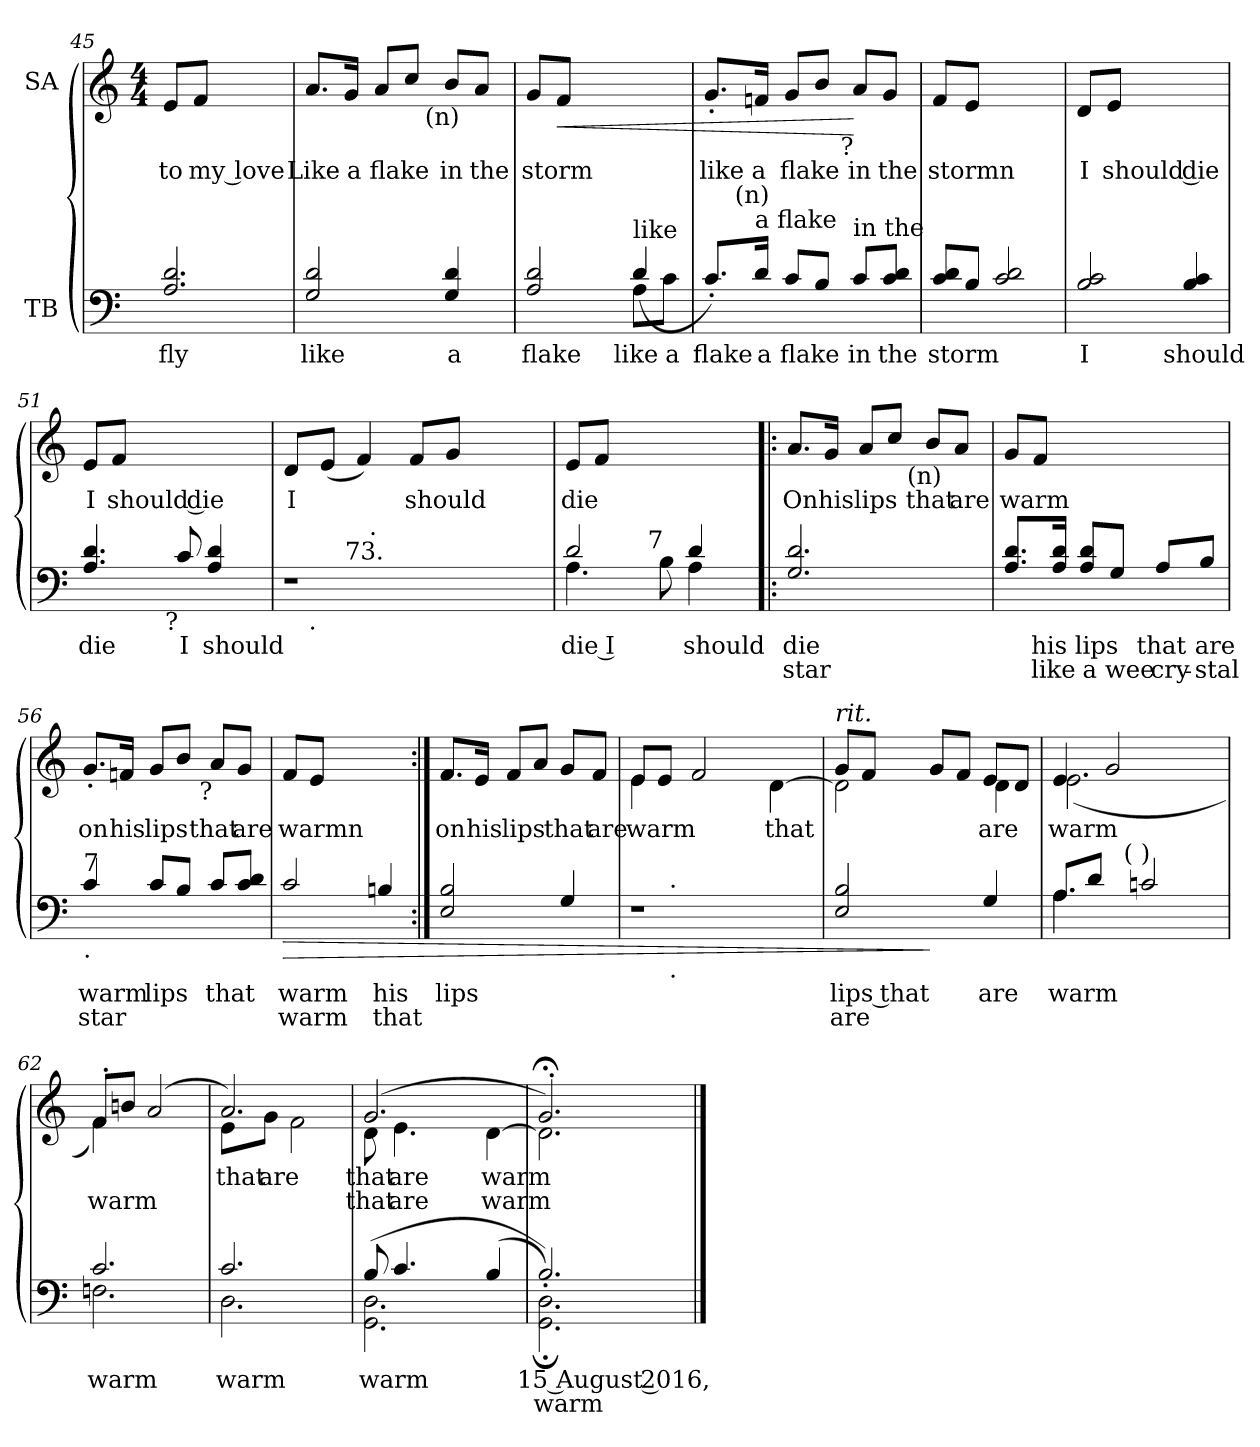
**kern	**text	**text	**dynam	**kern	**text	**text	**dynam
*part2	*part2	*part2	*part2	*part1	*part1	*part1	*part1
*staff2	*staff2	*staff2	*staff2	*staff1	*staff1	*staff1	*staff1
*I"TB	*	*	*	*I"SA	*	*	*
*clefF4	*	*	*	*clefG2	*	*	*
*k[]	*	*	*	*k[]	*	*	*
*C:	*	*	*	*C:	*	*	*
*	*	*	*	*M4/4	*	*	*
=45	=45	=45	=45	=45	=45	=45	=45
!	!LO:LY:b	!	!	!LO:N:head=solid	!LO:LY:b	!	!
2.A/ 2.d/	fly	.	.	8e/L	to	.	.
!	!	!	!	!LO:N:head=solid	!LO:LY:b	!	!
.	.	.	.	8f/J	my love	.	.
.	.	.	.	2ryy	.	.	.
=46	=46	=46	=46	=46	=46	=46	=46
!	!LO:LY:b	!	!	!LO:N:head=solid	!LO:LY:b	!	!
*	*	*	*	*^	*	*	*
2G/ 2d/	like	.	.	8.a/L	4..ryy	Like	.	.
!	!	!	!	!LO:N:head=solid	!	!LO:LY:b	!	!
.	.	.	.	16g/Jk	.	a	.	.
!	!	!	!	!LO:N:head=solid	!	!LO:LY:b	!	!
.	.	.	.	8a/L	.	flake	.	.
!	!	!	!	!LO:N:head=solid	!	!	!	!
.	.	.	.	8cc/J	.	.	.	.
!	!	!	!	!	!LO:TX:b:t=(n)	!	!	!
.	.	.	.	.	4ryy	.	.	.
!	!LO:LY:b	!	!	!LO:N:head=solid	!	!LO:LY:b	!	!
4G/ 4d/	a	.	.	8b/L	.	in	.	.
!	!	!	!	!LO:N:head=solid	!	!LO:LY:b	!	!
.	.	.	.	8a/J	.	the	.	.
.	.	.	.	.	16ryy	.	.	.
!!LO:LB:g=z
=47	=47	=47	=47	=47	=47	=47	=47	=47
!LO:TX:b:t=.	!	!	!	!	!	!	!	!
!LO:TX:a:t=flake	!	!	!	!	!	!	!	!
!	!LO:LY:b	!	!	!LO:N:head=solid	!	!LO:LY:b	!	!
*^	*	*	*	*v	*v	*	*	*
2A/ 2d/	2ryy	flake	.	.	8g/L	storm	.	.
!	!	!	!	!	!LO:N:head=solid	!	!	!LO:HP:b
.	.	.	.	.	8f/J	.	.	<
.	.	.	.	.	2ryy	.	.	.
!LO:TX:a:t=like	!	!	!	!	!	!	!	!
!	!	!LO:LY:b	!	!	!	!	!	!
8A\L	(4d/	like	.	.	.	.	.	.
!	!	!LO:LY:b	!	!	!	!	!	!
8c\J	.	a	.	.	.	.	.	.
=48	=48	=48	=48	=48	=48	=48	=48	=48
!LO:N:head=solid	!	!LO:LY:b	!	!	!LO:N:head=solid	!LO:LY:b	!	!
*	*	*	*	*	*^	*	*	*
8.c'>/L)	8ryy	flake	.	.	8.g'</L	4...ryy	like	.	.
!	!LO:TX:a:t=(n)	!	!	!	!	!	!	!	!
.	2ryy	.	.	.	.	.	.	.	.
!LO:TX:a:t=a flake	!	!	!	!	!	!	!	!	!
!LO:N:head=solid	!	!LO:LY:b	!	!	!LO:N:head=solid	!	!LO:LY:b	!	!
16d/Jk	.	a	.	.	16fn/Jk	.	a	.	.
!LO:N:head=solid	!	!LO:LY:b	!	!	!LO:N:head=solid	!	!LO:LY:b	!	!
8c/L	.	flake	.	.	8g/L	.	flake	.	.
!LO:N:head=solid	!	!	!	!	!LO:N:head=solid	!	!	!	!
8B/J	.	.	.	.	8b/J	.	.	.	.
!	!	!	!	!	!	!LO:TX:b:t=?	!	!	!
.	.	.	.	.	.	4ryy	.	.	.
!LO:TX:a:t=in the	!	!	!	!	!	!	!	!	!
!LO:N:head=solid	!	!LO:LY:b	!	!	!LO:N:head=solid	!	!LO:LY:b	!	!
8c/L	.	in	.	.	8a/L	.	in	.	[
!	!	!LO:LY:b	!	!	!LO:N:head=solid	!	!LO:LY:b	!	!
8c/ 8d/J	8ryy	the	.	.	8g/J	.	the	.	.
.	.	.	.	.	.	32ryy	.	.	.
=49	=49	=49	=49	=49	=49	=49	=49	=49	=49
!	!	!LO:LY:b	!	!	!LO:N:head=solid	!	!LO:LY:b	!	!
*v	*v	*	*	*	*	*	*	*	*
*	*	*	*	*v	*v	*	*	*
8c/ 8d/L	storm	.	.	8f/L	stormn	.	.
!LO:N:head=solid	!	!	!	!LO:N:head=solid	!	!	!
8B/J	.	.	.	8e/J	.	.	.
2c/ 2d/	.	.	.	2ryy	.	.	.
=50	=50	=50	=50	=50	=50	=50	=50
!	!LO:LY:b	!	!	!	!LO:LY:b	!	!
2B/ 2c/	I	.	.	8d/L	I	.	.
!	!	!	!	!	!LO:LY:b	!	!
.	.	.	.	8e/J	should die	.	.
.	.	.	.	2ryy	.	.	.
!	!LO:LY:b	!	!	!	!	!	!
4B/ 4c/	should	.	.	.	.	.	.
=51	=51	=51	=51	=51	=51	=51	=51
!	!LO:LY:b	!	!	!LO:N:head=solid	!LO:LY:b	!	!
*^	*	*	*	*	*	*	*
4.A/ 4.d/	4ryy	die	.	.	8e/L	I	.	.
!	!	!	!	!	!LO:N:head=solid	!LO:LY:b	!	!
.	.	.	.	.	8f/J	should die	.	.
.	16.ryy	.	.	.	2ryy	.	.	.
!	!LO:TX:b:t=?	!	!	!	!	!	!	!
.	4ryy	.	.	.	.	.	.	.
!LO:N:head=solid	!	!LO:LY:b	!	!	!	!	!	!
8c/	.	I	.	.	.	.	.	.
!	!	!LO:LY:b	!	!	!	!	!	!
4A/ 4d/	.	should	.	.	.	.	.	.
.	8ryy	.	.	.	.	.	.	.
.	32ryy	.	.	.	.	.	.	.
!!LO:LB:g=z
=52	=52	=52	=52	=52	=52	=52	=52	=52
!	!	!	!	!	!	!LO:LY:b	!	!
*^	*^	*	*	*	*	*	*	*
1r	16.ryy	8..ryy	4ryy	.	.	.	8d/L	I	.	.
!	!LO:TX:b:t=.	!	!	!	!	!	!	!	!	!
.	2ryy	.	.	.	.	.	.	.	.	.
.	.	.	.	.	.	.	(<8e/J	.	.	.
!	!	!LO:TX:a:t=73.	!	!	!	!	!	!	!	!
.	.	2ryy	.	.	.	.	.	.	.	.
!	!	!	!	!	!	!	!LO:N:head=solid	!	!	!
.	.	.	32ryy	.	.	.	4f/)	.	.	.
!	!	!	!LO:TX:a:t=.	!	!	!	!	!	!	!
.	.	.	2ryy	.	.	.	.	.	.	.
!	!	!	!	!	!	!	!LO:N:head=solid	!LO:LY:b	!	!
.	.	.	.	.	.	.	8f/L	should	.	.
.	4ryy	.	.	.	.	.	.	.	.	.
!	!	!	!	!	!	!	!LO:N:head=solid	!	!	!
.	.	.	.	.	.	.	8g/J	.	.	.
.	.	4ryy	.	.	.	.	.	.	.	.
.	.	.	.	.	.	.	4ryy	.	.	.
.	.	.	8..ryy	.	.	.	.	.	.	.
.	8ryy	.	.	.	.	.	.	.	.	.
.	32ryy	32ryy	.	.	.	.	.	.	.	.
=53	=53	=53	=53	=53	=53	=53	=53	=53	=53	=53
!	!	!	!	!LO:LY:b:rj	!	!	!LO:N:head=solid	!LO:LY:b	!	!
*	*	*v	*v	*	*	*	*	*	*	*
4.A\	2d/	4ryy	die I	.	.	8e/L	die	.	.
!	!	!	!	!	!	!LO:N:head=solid	!	!	!
.	.	.	.	.	.	8f/J	.	.	.
.	.	16.ryy	.	.	.	2ryy	.	.	.
!	!	!LO:TX:a:t=7	!	!	!	!	!	!	!
.	.	4ryy	.	.	.	.	.	.	.
8B\	.	.	.	.	.	.	.	.	.
!	!	!	!LO:LY:b	!	!	!	!	!	!
4d/	4A\	.	should	.	.	.	.	.	.
.	.	8ryy	.	.	.	.	.	.	.
.	.	32ryy	.	.	.	.	.	.	.
=54!|:	=54!|:	=54!|:	=54!|:	=54!|:	=54!|:	=54!|:	=54!|:	=54!|:	=54!|:
!	!	!	!LO:LY:b	!LO:LY:b	!	!LO:N:head=solid	!LO:LY:b	!	!
*v	*v	*v	*	*	*	*^	*	*	*
2.G/ 2.d/	die	star	.	8.a/L	4..ryy	On	.	.
!	!	!	!	!LO:N:head=solid	!	!LO:LY:b	!	!
.	.	.	.	16g/Jk	.	his	.	.
!	!	!	!	!LO:N:head=solid	!	!LO:LY:b	!	!
.	.	.	.	8a/L	.	lips	.	.
!	!	!	!	!LO:N:head=solid	!	!	!	!
.	.	.	.	8cc/J	.	.	.	.
!	!	!	!	!	!LO:TX:b:t=(n)	!	!	!
.	.	.	.	.	4ryy	.	.	.
!	!	!	!	!LO:N:head=solid	!	!LO:LY:b	!	!
.	.	.	.	8b/L	.	that	.	.
!	!	!	!	!LO:N:head=solid	!	!LO:LY:b	!	!
.	.	.	.	8a/J	.	are	.	.
.	.	.	.	.	16ryy	.	.	.
=55	=55	=55	=55	=55	=55	=55	=55	=55
!	!	!	!	!LO:N:head=solid	!	!LO:LY:b	!	!
*	*	*	*	*v	*v	*	*	*
8.A/ 8.d/L	.	.	.	8g/L	warm	.	.
!	!	!	!	!LO:N:head=solid	!	!	!
.	.	.	.	8f/J	.	.	.
!	!LO:LY:b	!LO:LY:b	!	!	!	!	!
16A/ 16d/Jk	his	like	.	.	.	.	.
!	!LO:LY:b	!LO:LY:b	!	!	!	!	!
8A/ 8d/L	lips	a	.	2ryy	.	.	.
!LO:N:head=solid	!	!LO:LY:b	!	!	!	!	!
8G/J	.	wee	.	.	.	.	.
!LO:N:head=solid	!LO:LY:b	!LO:LY:b	!	!	!	!	!
8A/L	that	cry-	.	.	.	.	.
!LO:N:head=solid	!LO:LY:b	!LO:LY:b	!	!	!	!	!
8B/J	are	-stal	.	.	.	.	.
!!LO:LB:g=z
=56	=56	=56	=56	=56	=56	=56	=56
!LO:TX:b:t=.	!	!	!	!	!	!	!
!LO:TX:a:t=7	!	!	!	!	!	!	!
!LO:N:head=solid	!LO:LY:b	!LO:LY:b	!	!LO:N:head=solid	!LO:LY:b	!	!
*	*	*	*	*^	*	*	*
4c/	warm	star	.	8.g'</L	4...ryy	on	.	.
!	!	!	!	!LO:N:head=solid	!	!LO:LY:b	!	!
.	.	.	.	16fn/Jk	.	his	.	.
!LO:N:head=solid	!LO:LY:b	!	!	!LO:N:head=solid	!	!LO:LY:b	!	!
8c/L	lips	.	.	8g/L	.	lips	.	.
!LO:N:head=solid	!	!	!	!LO:N:head=solid	!	!	!	!
8B/J	.	.	.	8b/J	.	.	.	.
!	!	!	!	!	!LO:TX:b:t=?	!	!	!
.	.	.	.	.	4ryy	.	.	.
!LO:N:head=solid	!LO:LY:b	!	!	!LO:N:head=solid	!	!LO:LY:b	!	!
8c/L	that	.	.	8a/L	.	that	.	.
!	!	!	!	!LO:N:head=solid	!	!LO:LY:b	!	!
8c/ 8d/J	.	.	.	8g/J	.	are	.	.
.	.	.	.	.	32ryy	.	.	.
=57	=57	=57	=57	=57	=57	=57	=57	=57
!	!LO:LY:b	!LO:LY:b	!LO:HP:b	!LO:N:head=solid	!	!LO:LY:b	!	!
*	*	*	*	*v	*v	*	*	*
2c/	warm	warm	>	8f/L	warmn	.	.
!	!	!	!	!LO:N:head=solid	!	!	!
.	.	.	.	8e/J	.	.	.
.	.	.	.	2ryy	.	.	.
!	!LO:LY:b	!LO:LY:b	!	!	!	!	!
4Bn/	his	that	.	.	.	.	.
=58:|!	=58:|!	=58:|!	=58:|!	=58:|!	=58:|!	=58:|!	=58:|!
!	!LO:LY:b	!	!	!LO:N:head=solid	!LO:LY:b	!	!
2E/ 2B/	lips	.	.	8.f/L	on	.	.
!	!	!	!	!LO:N:head=solid	!LO:LY:b	!	!
.	.	.	.	16e/Jk	his	.	.
!	!	!	!	!LO:N:head=solid	!LO:LY:b	!	!
.	.	.	.	8f/L	lips	.	.
!	!	!	!	!LO:N:head=solid	!	!	!
.	.	.	.	8a/J	.	.	.
!LO:N:head=solid	!	!	!	!LO:N:head=solid	!LO:LY:b	!	!
4G/	.	.	.	8g/L	that	.	.
!	!	!	!	!LO:N:head=solid	!LO:LY:b	!	!
.	.	.	.	8f/J	are	.	.
=59	=59	=59	=59	=59	=59	=59	=59
!	!	!	!	!	!LO:LY:b	!	!
*^	*	*	*	*^	*	*	*
1r	8ryy	.	.	.	8e/L	4e\	warm	.	.
.	32ryy	.	.	.	8e/J	.	.	.	.
!	!LO:TX:b:t=.	!	!	!	!	!	!	!	!
!	!LO:TX:a:t=.	!	!	!	!	!	!	!	!
.	2ryy	.	.	.	.	.	.	.	.
.	.	.	.	.	2f/	2.ryy	.	.	.
.	4ryy	.	.	.	.	.	.	.	.
!	!	!	!	!	!	!	!LO:LY:b	!	!
.	.	.	.	.	[<4d\	.	that	.	.
.	16.ryy	.	.	.	.	.	.	.	.
=60	=60	=60	=60	=60	=60	=60	=60	=60	=60
!	!	!	!	!	!LO:TX:a:i:t=rit.	!	!	!	!
!	!	!LO:LY:b:rj	!LO:LY:b:rj	!	!	!	!	!	!
*v	*v	*	*	*	*	*	*	*	*
2E/ 2B/	lips that	are	.	2d\]	8g/L	.	.	.
.	.	.	.	.	8f/J	.	.	.
.	.	.	.	.	2ryy	.	.	.
4ryy	.	.	]	8g/L	.	.	.	.
.	.	.	.	8f/J	.	.	.	.
!LO:N:head=solid	!LO:LY:b	!	!	!	!	!LO:LY:b	!	!
4G/	are	.	.	8e/L	4d\	are	.	.
.	.	.	.	8d/J	.	.	.	.
!!LO:LB:g=z	!!
=61	=61	=61	=61	=61	=61	=61	=61	=61
!LO:TX:b:t=.	!	!	!	!	!	!	!	!
!	!LO:LY:b	!	!	!	!	!LO:LY:b	!	!
*^	*	*	*	*	*	*	*	*
8.A/L	4.A\	warm	.	.	4e/	(<2.e\	warm	.	.
8d/J	.	.	.	.	.	.	.	.	.
.	.	.	.	.	2g/	.	.	.	.
!LO:TX:a:t=( )	!	!	!	!	!	!	!	!	!
2ryy	.	.	.	.	.	.	.	.	.
.	2cn/	.	.	.	.	.	.	.	.
.	.	.	.	.	8ryy	8ryy	.	.	.
16ryy	.	.	.	.	.	.	.	.	.
=62	=62	=62	=62	=62	=62	=62	=62	=62	=62
!	!	!LO:LY:b	!	!	!	!	!	!LO:LY:b	!
2.c/	2.Fn\	warm	.	.	8f'>/L	4f\)	.	warm	.
.	.	.	.	.	8bn/J	.	.	.	.
.	.	.	.	.	(2a/	2ryy	.	.	.
=63	=63	=63	=63	=63	=63	=63	=63	=63	=63
!	!	!LO:LY:b	!	!	!	!	!LO:LY:b	!	!
2.c/	2.D\	warm	.	.	8e\L	2.a/)	that	.	.
!	!	!	!	!	!	!	!LO:LY:b	!	!
.	.	.	.	.	8g\J	.	are	.	.
.	.	.	.	.	2f\	.	.	.	.
=64	=64	=64	=64	=64	=64	=64	=64	=64	=64
!	!	!LO:LY:b	!	!	!	!	!LO:LY:b	!LO:LY:b	!
(2.GG\ 2.D\	8B/	warm	.	.	8d\	(>2.g/	that	that	.
!	!	!	!	!	!	!	!LO:LY:b	!LO:LY:b	!
.	4.c/	.	.	.	4.e\	.	are	are	.
.	2ryy	.	.	.	2ryy	.	.	.	.
!	!	!	!	!	!	!	!LO:LY:b	!LO:LY:b	!
(>4B/	.	.	.	.	.	[<4d\	warm	warm	.
=65	=65	=65	=65	=65	=65	=65	=65	=65	=65
!	!	!LO:LY:b	!LO:LY:b	!	!	!	!	!	!
2.GG\ 2.D\)	2.B;<'>/)	15 August 2016,	warm	.	2.g;<'>/)	2.d\]	.	.	.
*v	*v	*	*	*	*	*	*	*	*
*	*	*	*	*v	*v	*	*	*
==	==	==	==	==	==	==	==
*-	*-	*-	*-	*-	*-	*-	*-
